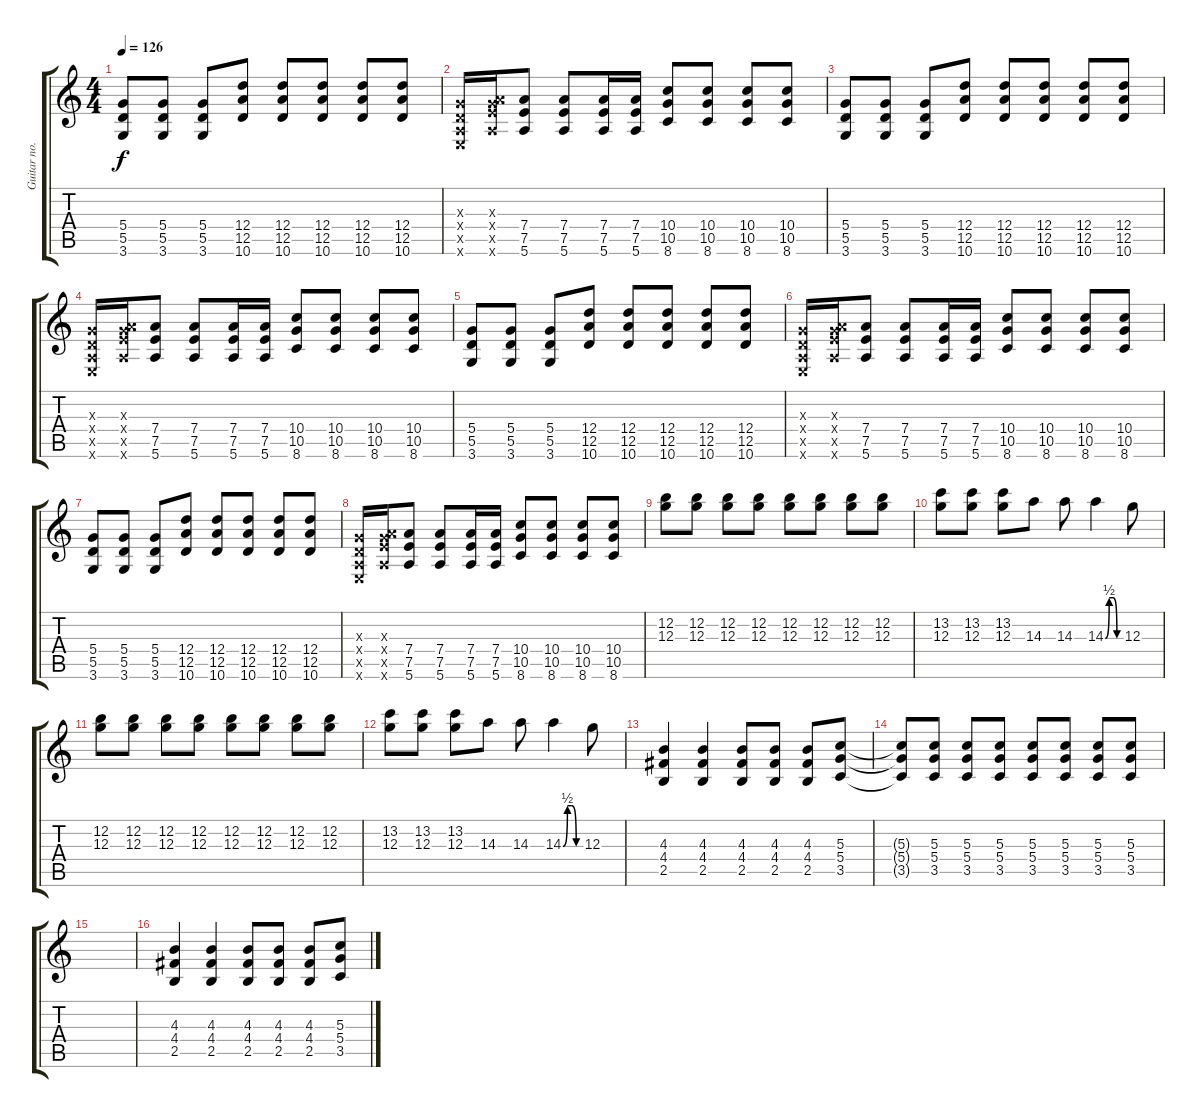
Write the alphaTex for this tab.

\track ("Guitar no.2" "Guitar no.") {instrument distortionguitar}
\staff {score tabs}
\tuning (E4 B3 G3 D3 A2 E2) {hide}
\ts (4 4)
\tempo 126
\clef g2
\ks c
(5.4 5.5 3.6).8{dy f instrument distortionguitar} (5.4 5.5 3.6).8 (5.4 5.5 3.6).8 (12.4 12.5 10.6).8 (12.4 12.5 10.6).8 (12.4 12.5 10.6).8 (12.4 12.5 10.6).8 (12.4 12.5 10.6).8 |
(0.3{x} 0.4{x} 0.5{x} 0.6{x}).16 (0.3{x} 7.4{x} 7.5{x} 5.6{x}).16 (7.4 7.5 5.6).8 (7.4 7.5 5.6).8 (7.4 7.5 5.6).16 (7.4 7.5 5.6).16 (10.4 10.5 8.6).8 (10.4 10.5 8.6).8 (10.4 10.5 8.6).8 (10.4 10.5 8.6).8 |
(5.4 5.5 3.6).8{instrument distortionguitar} (5.4 5.5 3.6).8 (5.4 5.5 3.6).8 (12.4 12.5 10.6).8 (12.4 12.5 10.6).8 (12.4 12.5 10.6).8 (12.4 12.5 10.6).8 (12.4 12.5 10.6).8 |
(0.3{x} 0.4{x} 0.5{x} 0.6{x}).16 (0.3{x} 7.4{x} 7.5{x} 5.6{x}).16 (7.4 7.5 5.6).8 (7.4 7.5 5.6).8 (7.4 7.5 5.6).16 (7.4 7.5 5.6).16 (10.4 10.5 8.6).8 (10.4 10.5 8.6).8 (10.4 10.5 8.6).8 (10.4 10.5 8.6).8 |
(5.4 5.5 3.6).8{instrument distortionguitar} (5.4 5.5 3.6).8 (5.4 5.5 3.6).8 (12.4 12.5 10.6).8 (12.4 12.5 10.6).8 (12.4 12.5 10.6).8 (12.4 12.5 10.6).8 (12.4 12.5 10.6).8 |
(0.3{x} 0.4{x} 0.5{x} 0.6{x}).16 (0.3{x} 7.4{x} 7.5{x} 5.6{x}).16 (7.4 7.5 5.6).8 (7.4 7.5 5.6).8 (7.4 7.5 5.6).16 (7.4 7.5 5.6).16 (10.4 10.5 8.6).8 (10.4 10.5 8.6).8 (10.4 10.5 8.6).8 (10.4 10.5 8.6).8 |
(5.4 5.5 3.6).8{instrument distortionguitar} (5.4 5.5 3.6).8 (5.4 5.5 3.6).8 (12.4 12.5 10.6).8 (12.4 12.5 10.6).8 (12.4 12.5 10.6).8 (12.4 12.5 10.6).8 (12.4 12.5 10.6).8 |
(0.3{x} 0.4{x} 0.5{x} 0.6{x}).16 (0.3{x} 7.4{x} 7.5{x} 5.6{x}).16 (7.4 7.5 5.6).8 (7.4 7.5 5.6).8 (7.4 7.5 5.6).16 (7.4 7.5 5.6).16 (10.4 10.5 8.6).8 (10.4 10.5 8.6).8 (10.4 10.5 8.6).8 (10.4 10.5 8.6).8 |
(12.2 12.3).8{volume 12} (12.2 12.3).8 (12.2 12.3).8 (12.2 12.3).8 (12.2 12.3).8 (12.2 12.3).8 (12.2 12.3).8 (12.2 12.3).8 |
(13.2 12.3).8 (13.2 12.3).8 (13.2 12.3).8 14.3.8 14.3.8 14.3{be (custom 0 0 15 2 30 2 45 0 60 0)}.4 12.3.8 |
(12.2 12.3).8 (12.2 12.3).8 (12.2 12.3).8 (12.2 12.3).8 (12.2 12.3).8 (12.2 12.3).8 (12.2 12.3).8 (12.2 12.3).8 |
(13.2 12.3).8 (13.2 12.3).8 (13.2 12.3).8 14.3.8 14.3.8 14.3{be (custom 0 0 15 2 30 2 45 0 60 0)}.4 12.3.8 |
(4.3 4.4 2.5).4 (4.3 4.4 2.5).4 (4.3 4.4 2.5).8 (4.3 4.4 2.5).8 (4.3 4.4 2.5).8 (5.3 5.4 3.5).8 |
(5.3{t} 5.4{t} 3.5{t}).8 (5.3 5.4 3.5).8 (5.3 5.4 3.5).8 (5.3 5.4 3.5).8 (5.3 5.4 3.5).8 (5.3 5.4 3.5).8 (5.3 5.4 3.5).8 (5.3 5.4 3.5).8 |
|
(4.3 4.4 2.5).4 (4.3 4.4 2.5).4 (4.3 4.4 2.5).8 (4.3 4.4 2.5).8 (4.3 4.4 2.5).8 (5.3 5.4 3.5).8
